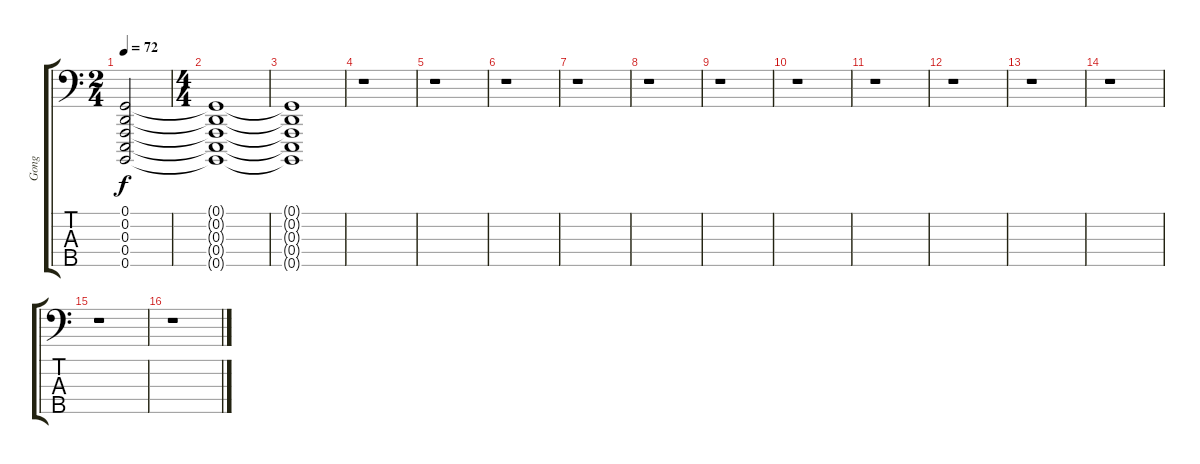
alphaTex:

\track ("Gong" "Gong") {instrument tubularbells}
\staff {score tabs}
\tuning (G2 D2 A1 E1 B0) {hide}
\ts (2 4)
\tempo 72
\clef f4
\ks c
(0.1 0.2 0.3 0.4 0.5).2{dy f instrument tubularbells} |
\ts (4 4)
(0.1{t} 0.2{t} 0.3{t} 0.4{t} 0.5{t}).1 |
(0.1{t} 0.2{t} 0.3{t} 0.4{t} 0.5{t}).1 |
r.1 |
r.1 |
r.1 |
r.1 |
r.1 |
r.1 |
r.1 |
r.1 |
r.1 |
r.1 |
r.1 |
r.1 |
r.1
